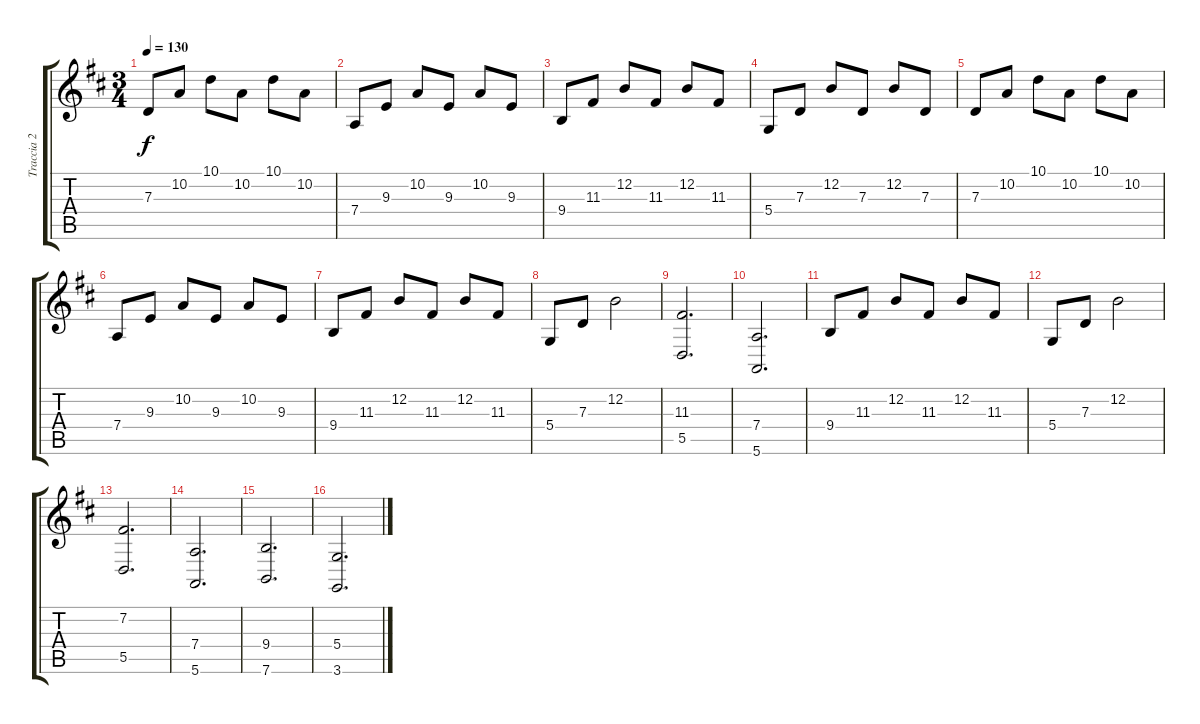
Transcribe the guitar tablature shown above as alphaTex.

\track ("Traccia 2" "Traccia 2") {instrument acousticgrandpiano}
\staff {score tabs}
\tuning (E4 B3 G3 D3 A2 E2) {hide}
\ts (3 4)
\tempo 130
\clef g2
\ks d
7.3.8{dy f} 10.2.8 10.1.8 10.2.8 10.1.8 10.2.8 |
7.4.8 9.3.8 10.2.8 9.3.8 10.2.8 9.3.8 |
9.4.8 11.3.8 12.2.8 11.3.8 12.2.8 11.3.8 |
5.4.8 7.3.8 12.2.8 7.3.8 12.2.8 7.3.8 |
7.3.8 10.2.8 10.1.8 10.2.8 10.1.8 10.2.8 |
7.4.8 9.3.8 10.2.8 9.3.8 10.2.8 9.3.8 |
9.4.8 11.3.8 12.2.8 11.3.8 12.2.8 11.3.8 |
5.4.8 7.3.8 12.2.2 |
(11.3 5.5).2{d} |
(7.4 5.6).2{d} |
9.4.8 11.3.8 12.2.8 11.3.8 12.2.8 11.3.8 |
5.4.8 7.3.8 12.2.2 |
(7.2 5.5).2{d} |
(7.4 5.6).2{d} |
(9.4 7.6).2{d} |
(5.4 3.6).2{d}
